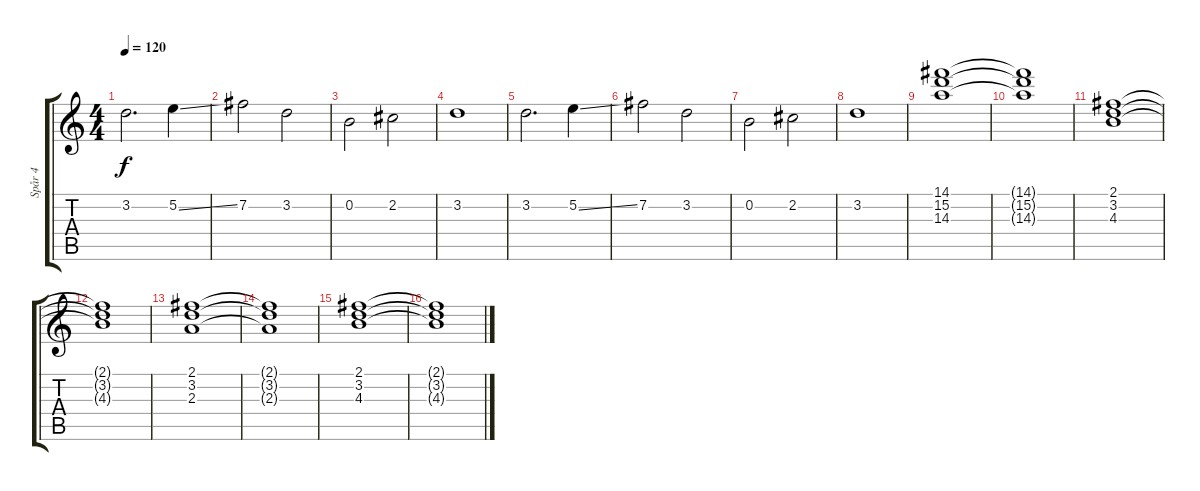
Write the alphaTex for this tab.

\track ("Spår 4" "Spår 4") {instrument overdrivenguitar}
\staff {score tabs}
\tuning (E4 B3 G3 D3 A2 E2) {hide}
\ts (4 4)
\tempo 120
\clef g2
\ks c
3.2.2{d dy f} 5.2{ss}.4 |
7.2.2 3.2.2 |
0.2.2 2.2.2 |
3.2.1 |
3.2.2{d} 5.2{ss}.4 |
7.2.2 3.2.2 |
0.2.2 2.2.2 |
3.2.1 |
(14.1 15.2 14.3).1 |
(14.1{t} 15.2{t} 14.3{t}).1 |
(2.1 3.2 4.3).1 |
(2.1{t} 3.2{t} 4.3{t}).1 |
(2.1 3.2 2.3).1 |
(2.1{t} 3.2{t} 2.3{t}).1 |
(2.1 3.2 4.3).1 |
(2.1{t} 3.2{t} 4.3{t}).1
